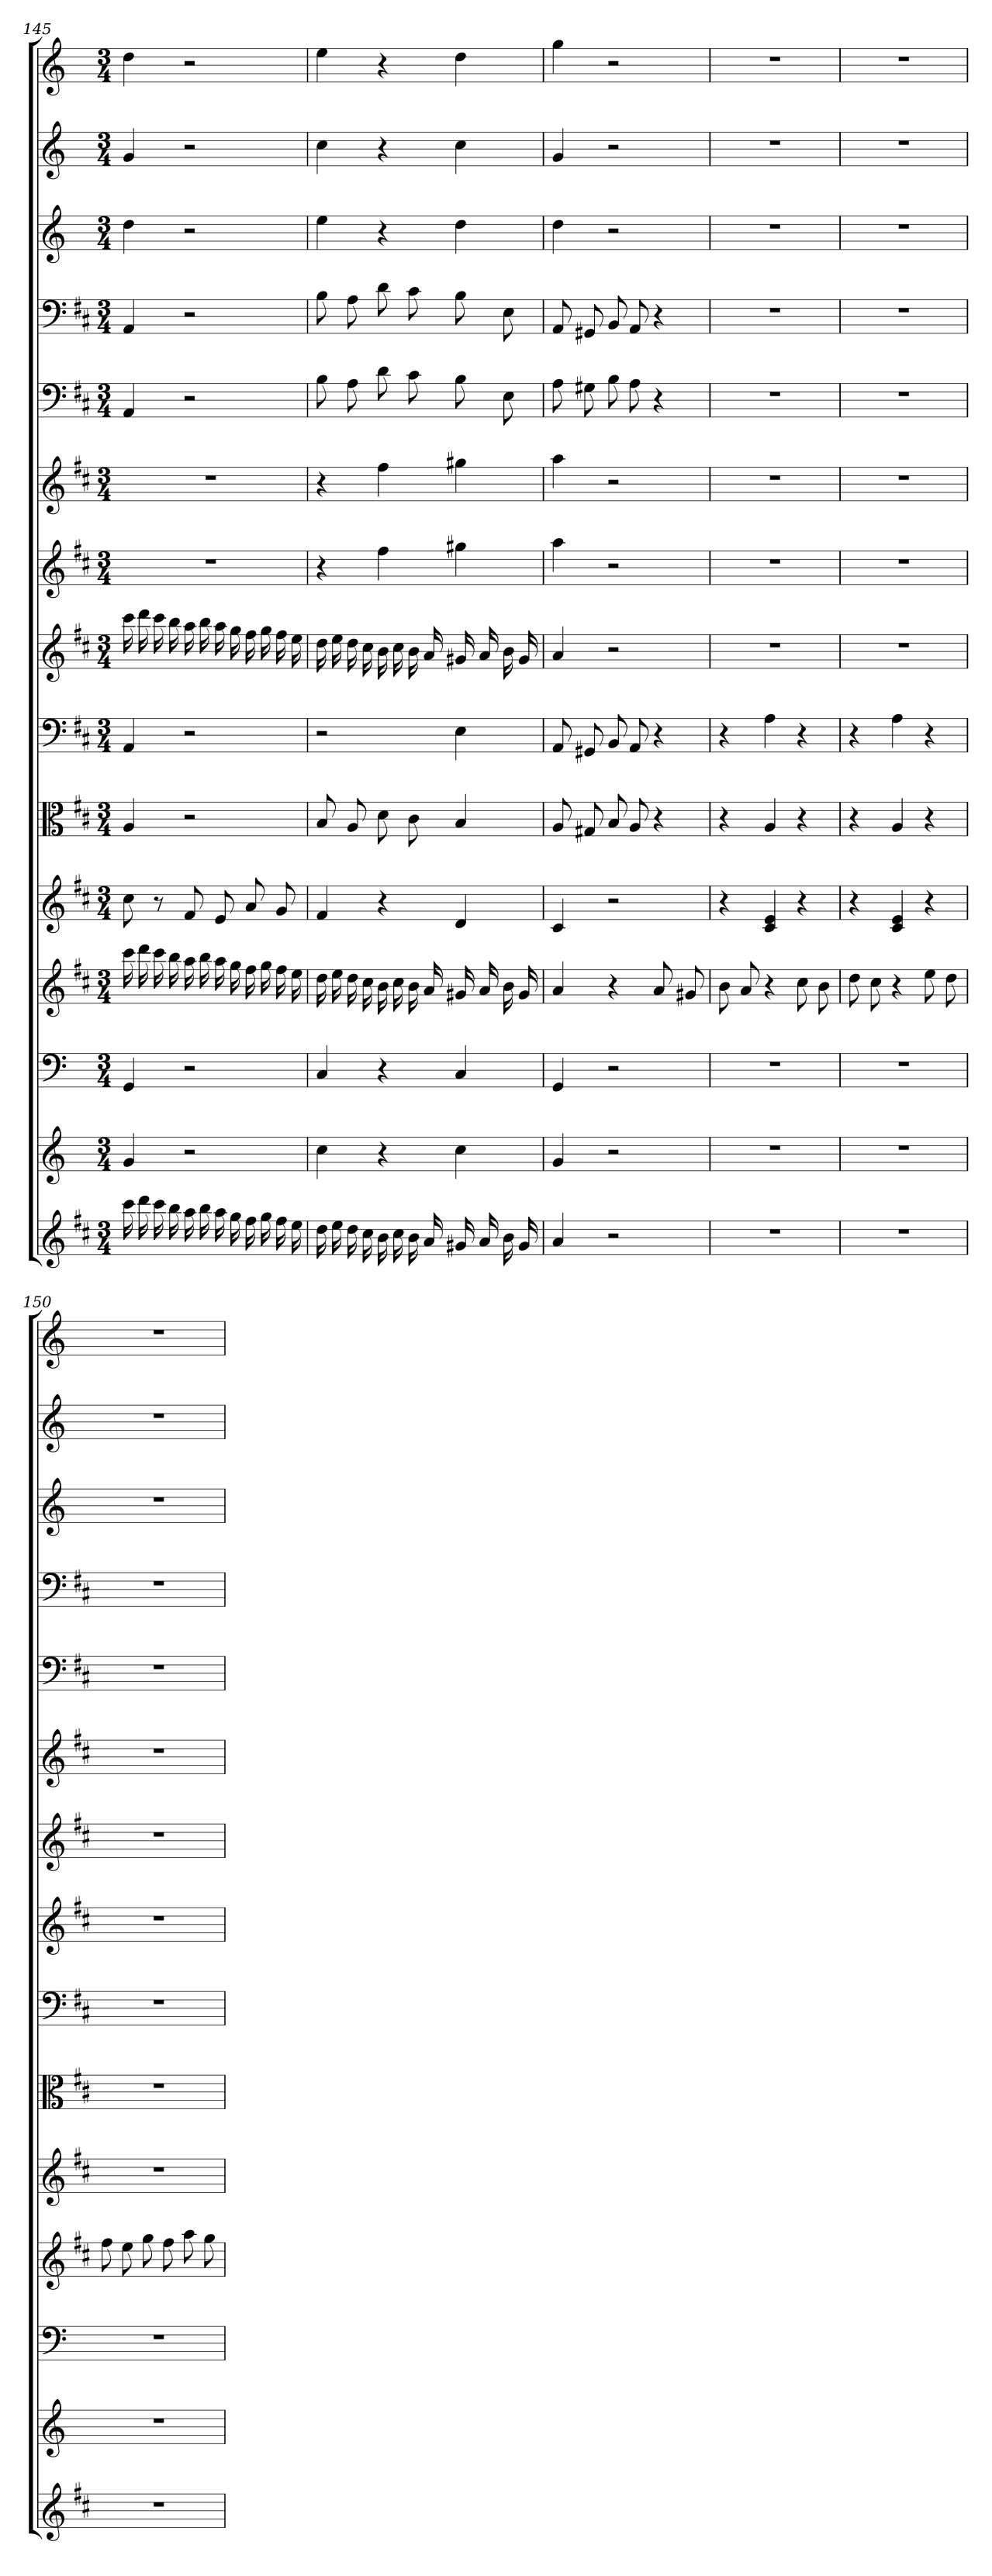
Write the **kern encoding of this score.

**kern	**kern	**kern	**kern	**kern	**kern	**kern	**kern	**kern	**kern	**kern	**kern	**kern	**kern	**kern
*part15	*part14	*part13	*part12	*part11	*part10	*part9	*part8	*part7	*part6	*part5	*part4	*part3	*part2	*part1
*staff15	*staff14	*staff13	*staff12	*staff11	*staff10	*staff9	*staff8	*staff7	*staff6	*staff5	*staff4	*staff3	*staff2	*staff1
*	*	*clefF4	*	*	*clefC3	*clefF4	*	*	*	*clefF4	*clefF4	*	*	*
*k[f#c#]	*k[]	*k[]	*k[f#c#]	*k[f#c#]	*k[f#c#]	*k[f#c#]	*k[f#c#]	*k[f#c#]	*k[f#c#]	*k[f#c#]	*k[f#c#]	*k[]	*k[]	*k[]
*M3/4	*M3/4	*M3/4	*M3/4	*M3/4	*M3/4	*M3/4	*M3/4	*M3/4	*M3/4	*M3/4	*M3/4	*M3/4	*M3/4	*M3/4
=145	=145	=145	=145	=145	=145	=145	=145	=145	=145	=145	=145	=145	=145	=145
16ccc#	4g	4GG	16ccc#	8cc#	4A	4AA	16ccc#	2.r	2.r	4AA	4AA	4dd	4g	4dd
16ddd	.	.	16ddd	.	.	.	16ddd	.	.	.	.	.	.	.
16ccc#	.	.	16ccc#	8r	.	.	16ccc#	.	.	.	.	.	.	.
16bb	.	.	16bb	.	.	.	16bb	.	.	.	.	.	.	.
16aa	2r	2r	16aa	8f#	2r	2r	16aa	.	.	2r	2r	2r	2r	2r
16bb	.	.	16bb	.	.	.	16bb	.	.	.	.	.	.	.
16aa	.	.	16aa	8e	.	.	16aa	.	.	.	.	.	.	.
16gg	.	.	16gg	.	.	.	16gg	.	.	.	.	.	.	.
16ff#	.	.	16ff#	8a	.	.	16ff#	.	.	.	.	.	.	.
16gg	.	.	16gg	.	.	.	16gg	.	.	.	.	.	.	.
16ff#	.	.	16ff#	8g	.	.	16ff#	.	.	.	.	.	.	.
16ee	.	.	16ee	.	.	.	16ee	.	.	.	.	.	.	.
=146	=146	=146	=146	=146	=146	=146	=146	=146	=146	=146	=146	=146	=146	=146
16dd	4cc	4C	16dd	4f#	8B	2r	16dd	4r	4r	8B	8B	4ee	4cc	4ee
16ee	.	.	16ee	.	.	.	16ee	.	.	.	.	.	.	.
16dd	.	.	16dd	.	8A	.	16dd	.	.	8A	8A	.	.	.
16cc#	.	.	16cc#	.	.	.	16cc#	.	.	.	.	.	.	.
16b	4r	4r	16b	4r	8d	.	16b	4ff#	4ff#	8d	8d	4r	4r	4r
16cc#	.	.	16cc#	.	.	.	16cc#	.	.	.	.	.	.	.
16b	.	.	16b	.	8c#	.	16b	.	.	8c#	8c#	.	.	.
16a	.	.	16a	.	.	.	16a	.	.	.	.	.	.	.
16g#X	4cc	4C	16g#X	4d	4B	4E	16g#X	4gg#X	4gg#X	8B	8B	4dd	4cc	4dd
16a	.	.	16a	.	.	.	16a	.	.	.	.	.	.	.
16b	.	.	16b	.	.	.	16b	.	.	8E	8E	.	.	.
16g#	.	.	16g#	.	.	.	16g#	.	.	.	.	.	.	.
=147	=147	=147	=147	=147	=147	=147	=147	=147	=147	=147	=147	=147	=147	=147
4a	4g	4GG	4a	4c#	8A	8AA	4a	4aa	4aa	8A	8AA	4dd	4g	4gg
.	.	.	.	.	8G#X	8GG#X	.	.	.	8G#X	8GG#X	.	.	.
2r	2r	2r	4r	2r	8B	8BB	2r	2r	2r	8B	8BB	2r	2r	2r
.	.	.	.	.	8A	8AA	.	.	.	8A	8AA	.	.	.
.	.	.	8a	.	4r	4r	.	.	.	4r	4r	.	.	.
.	.	.	8g#X	.	.	.	.	.	.	.	.	.	.	.
=148	=148	=148	=148	=148	=148	=148	=148	=148	=148	=148	=148	=148	=148	=148
2.r	2.r	2.r	8b	4r	4r	4r	2.r	2.r	2.r	2.r	2.r	2.r	2.r	2.r
.	.	.	8a	.	.	.	.	.	.	.	.	.	.	.
.	.	.	4r	4c# 4e	4A	4A	.	.	.	.	.	.	.	.
.	.	.	8cc#	4r	4r	4r	.	.	.	.	.	.	.	.
.	.	.	8b	.	.	.	.	.	.	.	.	.	.	.
=149	=149	=149	=149	=149	=149	=149	=149	=149	=149	=149	=149	=149	=149	=149
2.r	2.r	2.r	8dd	4r	4r	4r	2.r	2.r	2.r	2.r	2.r	2.r	2.r	2.r
.	.	.	8cc#	.	.	.	.	.	.	.	.	.	.	.
.	.	.	4r	4c# 4e	4A	4A	.	.	.	.	.	.	.	.
.	.	.	8ee	4r	4r	4r	.	.	.	.	.	.	.	.
.	.	.	8dd	.	.	.	.	.	.	.	.	.	.	.
=150	=150	=150	=150	=150	=150	=150	=150	=150	=150	=150	=150	=150	=150	=150
2.r	2.r	2.r	8ff#	2.r	2.r	2.r	2.r	2.r	2.r	2.r	2.r	2.r	2.r	2.r
.	.	.	8ee	.	.	.	.	.	.	.	.	.	.	.
.	.	.	8gg	.	.	.	.	.	.	.	.	.	.	.
.	.	.	8ff#	.	.	.	.	.	.	.	.	.	.	.
.	.	.	8aa	.	.	.	.	.	.	.	.	.	.	.
.	.	.	8gg	.	.	.	.	.	.	.	.	.	.	.
=	=	=	=	=	=	=	=	=	=	=	=	=	=	=
*-	*-	*-	*-	*-	*-	*-	*-	*-	*-	*-	*-	*-	*-	*-
